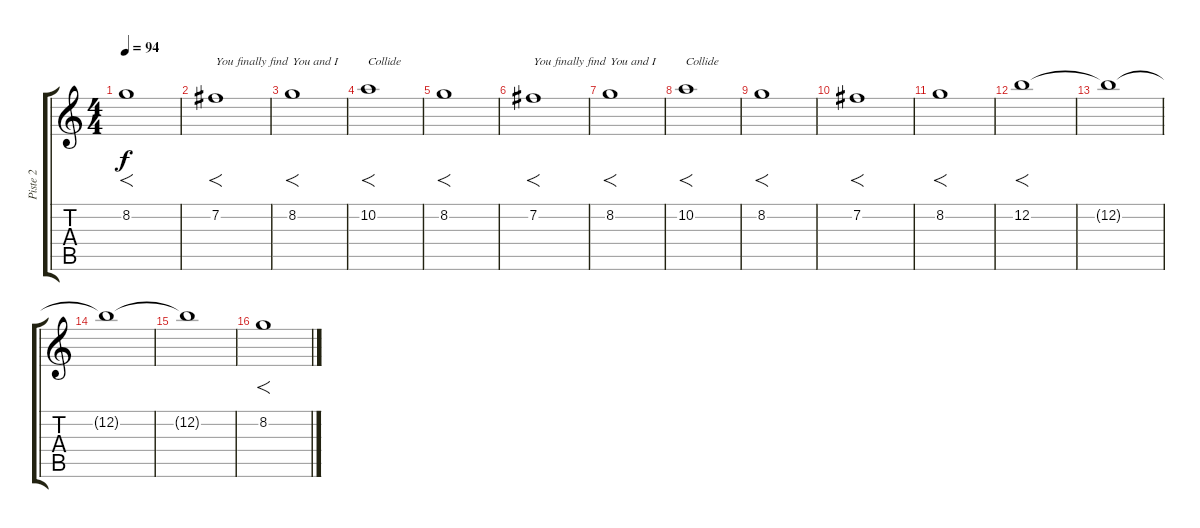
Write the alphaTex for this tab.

\track ("Piste 2" "Piste 2") {instrument electricguitarclean}
\staff {score tabs}
\tuning (E4 B3 G3 D3 A2 E2) {hide}
\ts (4 4)
\tempo 94
\clef g2
\ks c
8.2.1{f dy f} |
7.2.1{f txt "You finally find"} |
8.2.1{f txt "You and I"} |
10.2.1{f txt "Collide"} |
8.2.1{f} |
7.2.1{f txt "You finally find"} |
8.2.1{f txt "You and I"} |
10.2.1{f txt "Collide"} |
8.2.1{f} |
7.2.1{f} |
8.2.1{f} |
12.2.1{f} |
12.2{t}.1 |
12.2{t}.1 |
12.2{t}.1 |
8.2.1{f}
